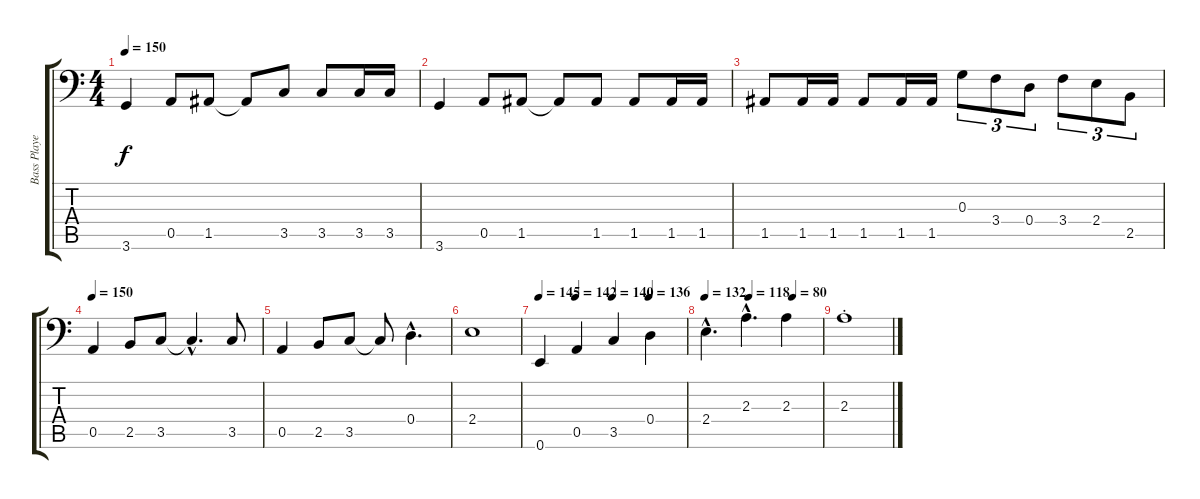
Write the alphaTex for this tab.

\track ("Bass Player" "Bass Playe") {instrument electricbassfinger}
\staff {score tabs}
\tuning (E3 B2 G2 D2 A1 E1) {hide}
\ts (4 4)
\tempo 150
\clef f4
\ks c
3.6.4{dy f} 0.5.8 1.5.8 1.5{t}.8 3.5.8 3.5.8 3.5.16 3.5.16 |
3.6.4 0.5.8 1.5.8 1.5{t}.8 1.5.8 1.5.8 1.5.16 1.5.16 |
1.5.8 1.5.16 1.5.16 1.5.8 1.5.16 1.5.16 0.3.8{tu (3 2)} 3.4.8{tu (3 2)} 0.4.8{tu (3 2)} 3.4.8{tu (3 2)} 2.4.8{tu (3 2)} 2.5.8{tu (3 2)} |
\tempo 150
0.5.4 2.5.8 3.5.8 3.5{hac t}.4{d} 3.5.8 |
0.5.4 2.5.8 3.5.8 3.5{t}.8 0.4{hac}.4{d} |
2.4.1 |
\tempo 145
\tempo (142 0.25)
\tempo (140 0.5)
\tempo (136 0.75)
0.6.4 0.5.4 3.5.4 0.4.4 |
\tempo 132
\tempo (118 0.375)
\tempo (80 0.75)
2.4{hac}.4{d} 2.3{hac}.4{d} 2.3.4 |
2.3{st}.1
